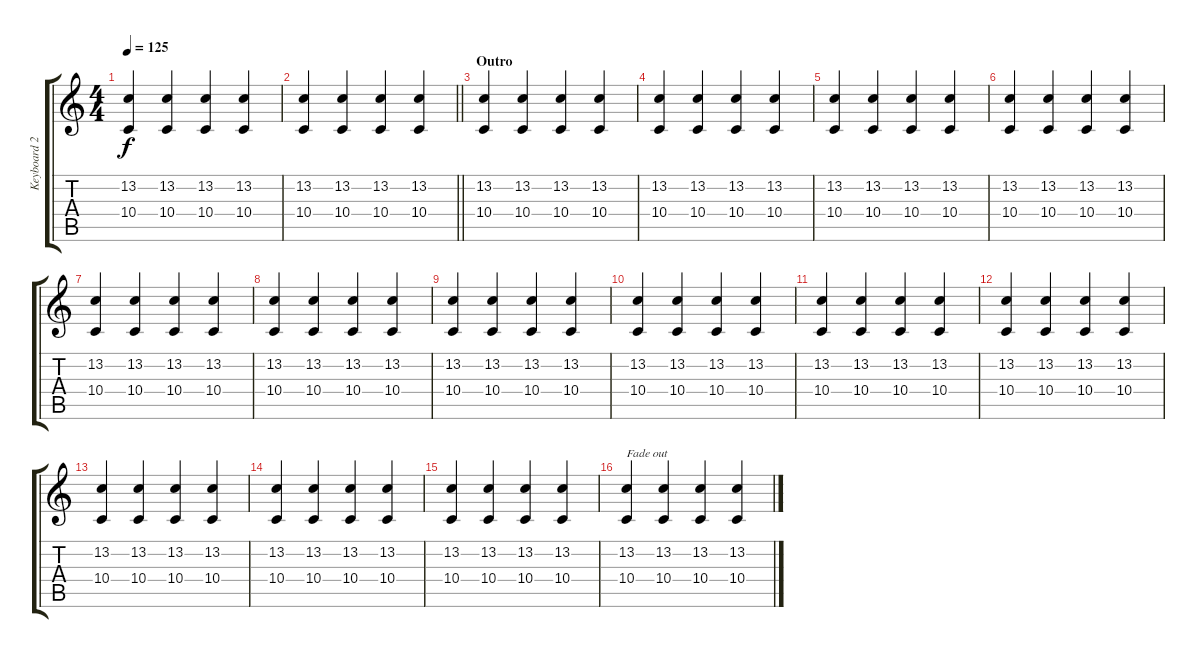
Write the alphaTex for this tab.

\track ("Keyboard 2" "Keyboard 2") {instrument electricgrandpiano}
\staff {score tabs}
\tuning (E4 B3 G3 D3 A2 E2) {hide}
\ts (4 4)
\tempo 125
\clef g2
\ks c
(13.2 10.4).4{dy f} (13.2 10.4).4 (13.2 10.4).4 (13.2 10.4).4 |
\barLineRight lightlight
(13.2 10.4).4 (13.2 10.4).4 (13.2 10.4).4 (13.2 10.4).4 |
\section ("" "Outro")
(13.2 10.4).4 (13.2 10.4).4 (13.2 10.4).4 (13.2 10.4).4 |
(13.2 10.4).4 (13.2 10.4).4 (13.2 10.4).4 (13.2 10.4).4 |
(13.2 10.4).4 (13.2 10.4).4 (13.2 10.4).4 (13.2 10.4).4 |
(13.2 10.4).4 (13.2 10.4).4 (13.2 10.4).4 (13.2 10.4).4 |
(13.2 10.4).4 (13.2 10.4).4 (13.2 10.4).4 (13.2 10.4).4 |
(13.2 10.4).4 (13.2 10.4).4 (13.2 10.4).4 (13.2 10.4).4 |
(13.2 10.4).4 (13.2 10.4).4 (13.2 10.4).4 (13.2 10.4).4 |
(13.2 10.4).4 (13.2 10.4).4 (13.2 10.4).4 (13.2 10.4).4 |
(13.2 10.4).4 (13.2 10.4).4 (13.2 10.4).4 (13.2 10.4).4 |
(13.2 10.4).4 (13.2 10.4).4 (13.2 10.4).4 (13.2 10.4).4 |
(13.2 10.4).4 (13.2 10.4).4 (13.2 10.4).4 (13.2 10.4).4 |
(13.2 10.4).4 (13.2 10.4).4 (13.2 10.4).4 (13.2 10.4).4 |
(13.2 10.4).4 (13.2 10.4).4 (13.2 10.4).4 (13.2 10.4).4 |
(13.2 10.4).4{txt "Fade out"} (13.2 10.4).4 (13.2 10.4).4 (13.2 10.4).4
